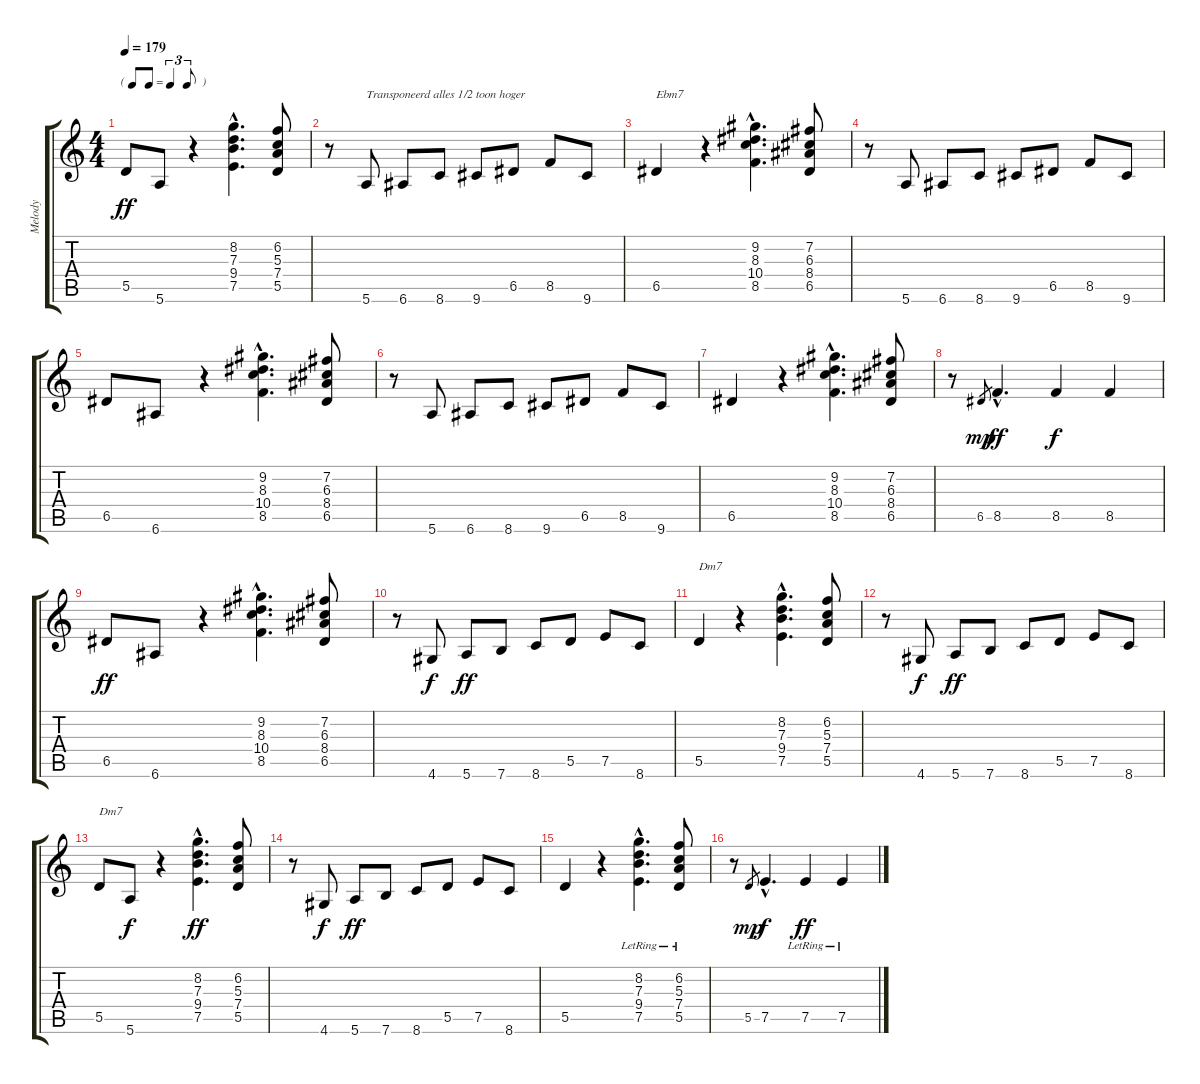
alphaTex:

\track ("Melody" "Melody") {instrument acousticguitarnylon}
\staff {score tabs}
\tuning (E4 B3 G3 D3 A2 E2) {hide}
\ts (4 4)
\tf triplet8th
\tempo 179
\clef g2
\ks c
5.5.8{dy ff} 5.6.8 r.4 (8.2{hac} 7.3{hac} 9.4{hac} 7.5{hac}).4{d} (6.2 5.3 7.4 5.5).8 |
r.8 5.6.8{txt "Transponeerd alles 1/2 toon hoger"} 6.6.8 8.6.8 9.6.8 6.5.8 8.5.8 9.6.8 |
6.5.4{txt "Ebm7"} r.4 (9.2{hac} 8.3{hac} 10.4{hac} 8.5{hac}).4{d} (7.2 6.3 8.4 6.5).8 |
r.8 5.6.8 6.6.8 8.6.8 9.6.8 6.5.8 8.5.8 9.6.8 |
6.5.8 6.6.8 r.4 (9.2{hac} 8.3{hac} 10.4{hac} 8.5{hac}).4{d} (7.2 6.3 8.4 6.5).8 |
r.8 5.6.8 6.6.8 8.6.8 9.6.8 6.5.8 8.5.8 9.6.8 |
6.5.4 r.4 (9.2{hac} 8.3{hac} 10.4{hac} 8.5{hac}).4{d} (7.2 6.3 8.4 6.5).8 |
r.8 6.5.8{gr dy mp} 8.5{hac}.4{d dy ff} 8.5.4{dy f} 8.5.4 |
6.5.8{dy ff} 6.6.8 r.4 (9.2{hac} 8.3{hac} 10.4{hac} 8.5{hac}).4{d} (7.2 6.3 8.4 6.5).8 |
r.8 4.6.8{dy f} 5.6.8{dy ff} 7.6.8 8.6.8 5.5.8 7.5.8 8.6.8 |
5.5.4{txt "Dm7"} r.4 (8.2{hac} 7.3{hac} 9.4{hac} 7.5{hac}).4{d} (6.2 5.3 7.4 5.5).8 |
r.8 4.6.8{dy f} 5.6.8{dy ff} 7.6.8 8.6.8 5.5.8 7.5.8 8.6.8 |
5.5.8{txt "Dm7"} 5.6.8{dy f} r.4 (8.2{hac} 7.3{hac} 9.4{hac} 7.5{hac}).4{d dy ff} (6.2 5.3 7.4 5.5).8 |
r.8 4.6.8{dy f} 5.6.8{dy ff} 7.6.8 8.6.8 5.5.8 7.5.8 8.6.8 |
5.5.4 r.4 (8.2{hac} 7.3{hac} 9.4{hac} 7.5{hac lr}).4{d} (6.2 5.3 7.4 5.5{lr}).8 |
r.8 5.5.8{gr dy mp} 7.5{hac}.4{d dy f} 7.5{lr}.4{dy ff} 7.5{lr}.4
